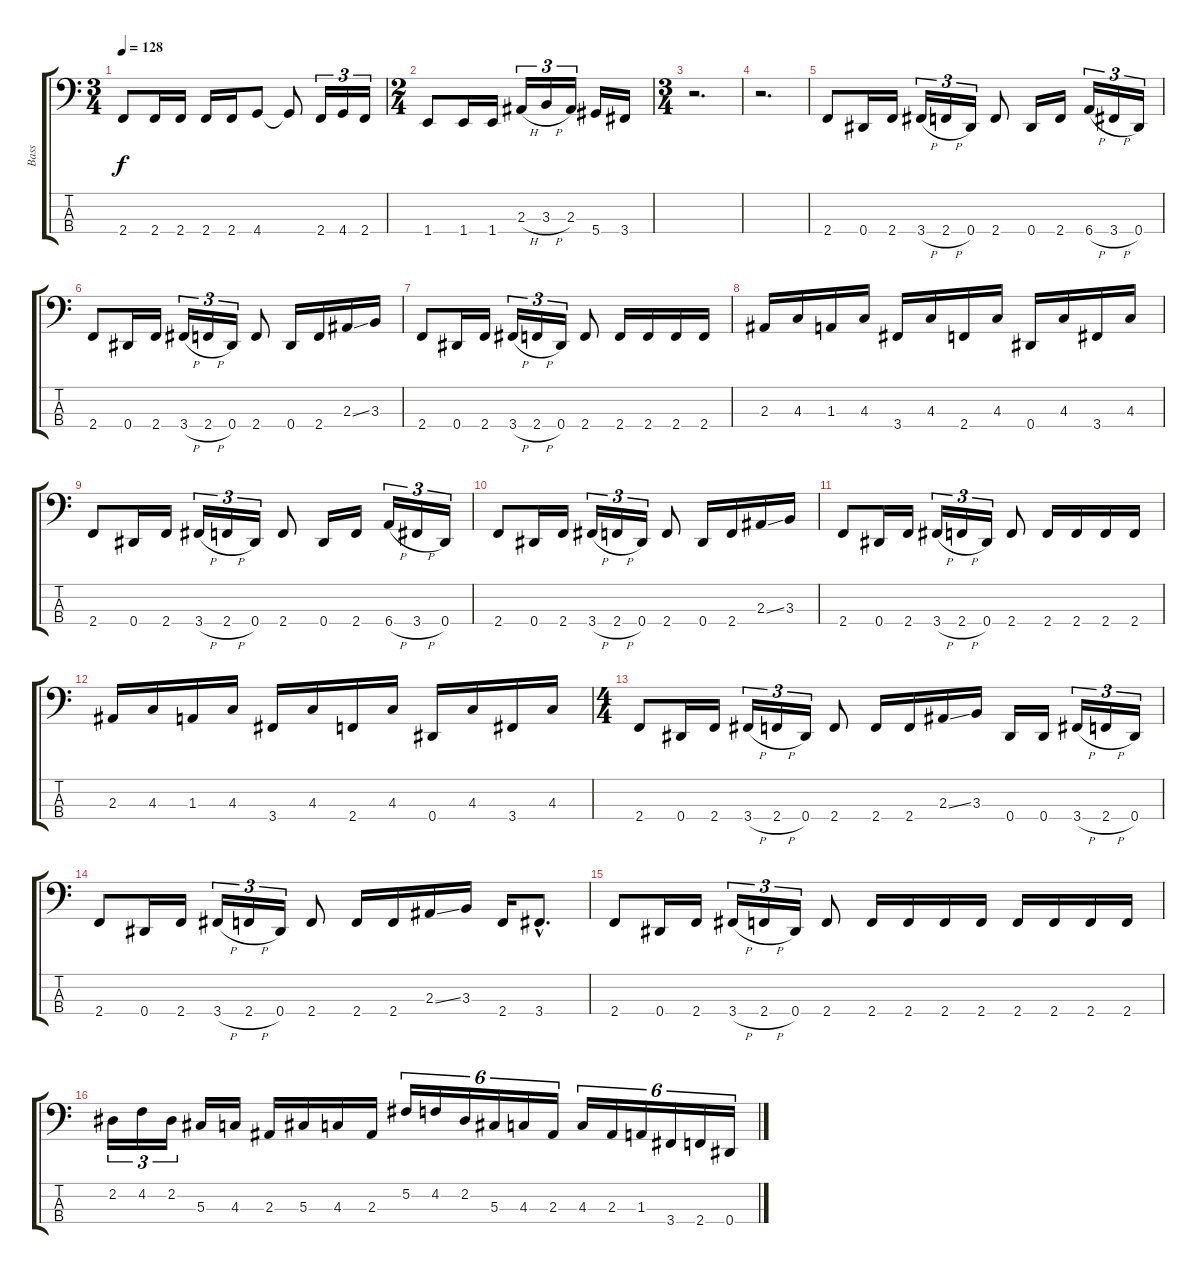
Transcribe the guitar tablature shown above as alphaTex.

\track ("Bass" "Bass") {instrument electricbassfinger}
\staff {score tabs}
\tuning (Gb2 Db2 Ab1 Eb1) {hide}
\ts (3 4)
\tempo 128
\clef f4
\ks c
2.4.8{dy f} 2.4.16 2.4.16 2.4.16 2.4.16 4.4.8 4.4{t}.8 2.4.16{tu (3 2)} 4.4.16{tu (3 2)} 2.4.16{tu (3 2)} |
\ts (2 4)
1.4.8 1.4.16 1.4.16 2.3{h}.16{tu (3 2)} 3.3{h}.16{tu (3 2)} 2.3.16{tu (3 2)} 5.4.16 3.4.16 |
\ts (3 4)
r.2{d} |
r.2{d} |
2.4.8 0.4.16 2.4.16 3.4{h}.16{tu (3 2)} 2.4{h}.16{tu (3 2)} 0.4.16{tu (3 2)} 2.4.8 0.4.16 2.4.16 6.4{h}.16{tu (3 2)} 3.4{h}.16{tu (3 2)} 0.4.16{tu (3 2)} |
2.4.8 0.4.16 2.4.16 3.4{h}.16{tu (3 2)} 2.4{h}.16{tu (3 2)} 0.4.16{tu (3 2)} 2.4.8 0.4.16 2.4.16 2.3{ss}.16 3.3.16 |
2.4.8 0.4.16 2.4.16 3.4{h}.16{tu (3 2)} 2.4{h}.16{tu (3 2)} 0.4.16{tu (3 2)} 2.4.8 2.4.16 2.4.16 2.4.16 2.4.16 |
2.3.16 4.3.16 1.3.16 4.3.16 3.4.16 4.3.16 2.4.16 4.3.16 0.4.16 4.3.16 3.4.16 4.3.16 |
2.4.8 0.4.16 2.4.16 3.4{h}.16{tu (3 2)} 2.4{h}.16{tu (3 2)} 0.4.16{tu (3 2)} 2.4.8 0.4.16 2.4.16 6.4{h}.16{tu (3 2)} 3.4{h}.16{tu (3 2)} 0.4.16{tu (3 2)} |
2.4.8 0.4.16 2.4.16 3.4{h}.16{tu (3 2)} 2.4{h}.16{tu (3 2)} 0.4.16{tu (3 2)} 2.4.8 0.4.16 2.4.16 2.3{ss}.16 3.3.16 |
2.4.8 0.4.16 2.4.16 3.4{h}.16{tu (3 2)} 2.4{h}.16{tu (3 2)} 0.4.16{tu (3 2)} 2.4.8 2.4.16 2.4.16 2.4.16 2.4.16 |
2.3.16 4.3.16 1.3.16 4.3.16 3.4.16 4.3.16 2.4.16 4.3.16 0.4.16 4.3.16 3.4.16 4.3.16 |
\ts (4 4)
2.4.8 0.4.16 2.4.16 3.4{h}.16{tu (3 2)} 2.4{h}.16{tu (3 2)} 0.4.16{tu (3 2)} 2.4.8 2.4.16 2.4.16 2.3{ss}.16 3.3.16 0.4.16 0.4.16 3.4{h}.16{tu (3 2)} 2.4{h}.16{tu (3 2)} 0.4.16{tu (3 2)} |
2.4.8 0.4.16 2.4.16 3.4{h}.16{tu (3 2)} 2.4{h}.16{tu (3 2)} 0.4.16{tu (3 2)} 2.4.8 2.4.16 2.4.16 2.3{ss}.16 3.3.16 2.4.16 3.4{hac}.8{d} |
2.4.8 0.4.16 2.4.16 3.4{h}.16{tu (3 2)} 2.4{h}.16{tu (3 2)} 0.4.16{tu (3 2)} 2.4.8 2.4.16 2.4.16 2.4.16 2.4.16 2.4.16 2.4.16 2.4.16 2.4.16 |
2.2.16{tu (3 2)} 4.2.16{tu (3 2)} 2.2.16{tu (3 2)} 5.3.16 4.3.16 2.3.16 5.3.16 4.3.16 2.3.16 5.2.16{tu (6 4)} 4.2.16{tu (6 4)} 2.2.16{tu (6 4)} 5.3.16{tu (6 4)} 4.3.16{tu (6 4)} 2.3.16{tu (6 4)} 4.3.16{tu (6 4)} 2.3.16{tu (6 4)} 1.3.16{tu (6 4)} 3.4.16{tu (6 4)} 2.4.16{tu (6 4)} 0.4.16{tu (6 4)}
